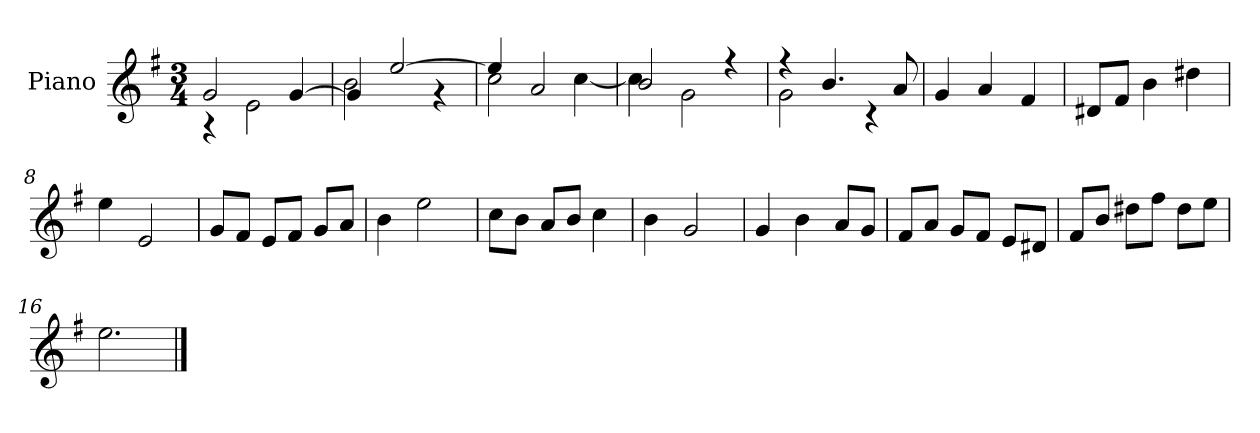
**kern
*part1
*staff1
*I"Piano
*I'P-no
*clefG2
*k[f#]
*M3/4
*MM179
=1
*^
2g/	4r
.	2e\
[4g/	.
=2	=2
4g/]	2b\
[2ee/	.
.	4r
=3	=3
4ee/]	2cc\
2a/	.
.	[4cc\
=4	=4
2b/	4cc\]
.	2g\
4r	.
=5	=5
4r	2g\
4.b/	.
.	4r
8a/	.
*v	*v
=6
4g/
4a/
4f#/
=7
8d#X/L
8f#/J
4b\
4dd#X\
=8
4ee\
2e/
=9
8g/L
8f#/J
8e/L
8f#/J
8g/L
8a/J
!!LO:LB:g=z
=10
4b\
2ee\
=11
8cc\L
8b\J
8a/L
8b/J
4cc\
=12
4b\
2g/
=13
4g/
4b\
8a/L
8g/J
=14
8f#/L
8a/J
8g/L
8f#/J
8e/L
8d#X/J
=15
8f#/L
8b/J
8dd#X\L
8ff#\J
8dd#\L
8ee\J
=16
2.ee\
==
*-
